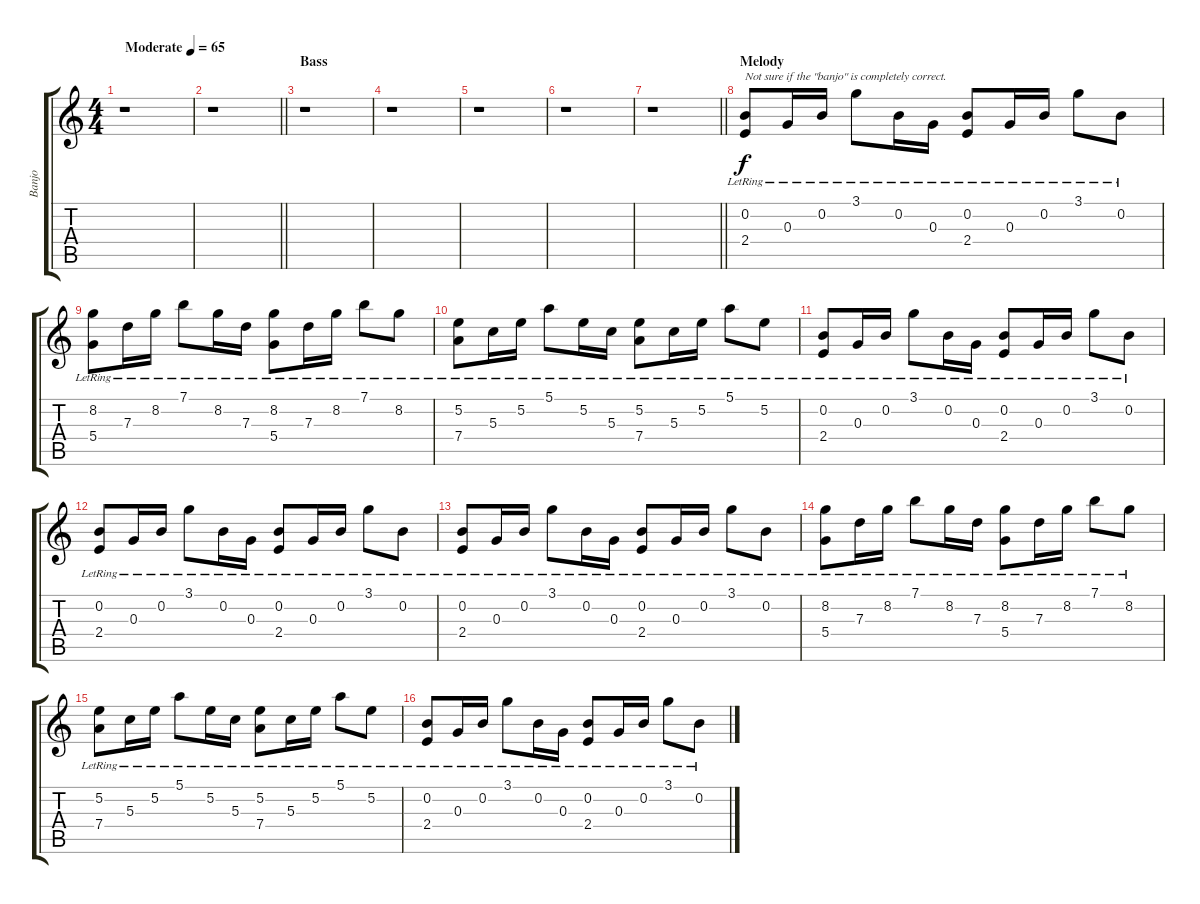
\track ("Banjo" "Banjo") {instrument banjo}
\staff {score tabs}
\tuning (E4 B3 G3 D3 A2 E2) {hide}
\displaytranspose 12
\ts (4 4)
\tempo (65 "Moderate")
\clef g2
\ks c
r.1{dy f instrument banjo} |
\barLineRight lightlight
r.1 |
\section ("" "Bass")
r.1 |
r.1 |
r.1 |
r.1 |
\barLineRight lightlight
r.1 |
\section ("" "Melody")
(0.2{lr} 2.4{lr}).8{txt "Not sure if the \"banjo\" is completely correct."} 0.3{lr}.16 0.2{lr}.16 3.1{lr}.8 0.2{lr}.16 0.3{lr}.16 (0.2{lr} 2.4{lr}).8 0.3{lr}.16 0.2{lr}.16 3.1{lr}.8 0.2{lr}.8 |
(8.2{lr} 5.4{lr}).8 7.3{lr}.16 8.2{lr}.16 7.1{lr}.8 8.2{lr}.16 7.3{lr}.16 (8.2{lr} 5.4{lr}).8 7.3{lr}.16 8.2{lr}.16 7.1{lr}.8 8.2{lr}.8 |
(5.2{lr} 7.4{lr}).8 5.3{lr}.16 5.2{lr}.16 5.1{lr}.8 5.2{lr}.16 5.3{lr}.16 (5.2{lr} 7.4{lr}).8 5.3{lr}.16 5.2{lr}.16 5.1{lr}.8 5.2{lr}.8 |
(0.2{lr} 2.4{lr}).8 0.3{lr}.16 0.2{lr}.16 3.1{lr}.8 0.2{lr}.16 0.3{lr}.16 (0.2{lr} 2.4{lr}).8 0.3{lr}.16 0.2{lr}.16 3.1{lr}.8 0.2{lr}.8 |
(0.2{lr} 2.4{lr}).8 0.3{lr}.16 0.2{lr}.16 3.1{lr}.8 0.2{lr}.16 0.3{lr}.16 (0.2{lr} 2.4{lr}).8 0.3{lr}.16 0.2{lr}.16 3.1{lr}.8 0.2{lr}.8 |
(0.2{lr} 2.4{lr}).8 0.3{lr}.16 0.2{lr}.16 3.1{lr}.8 0.2{lr}.16 0.3{lr}.16 (0.2{lr} 2.4{lr}).8 0.3{lr}.16 0.2{lr}.16 3.1{lr}.8 0.2{lr}.8 |
(8.2{lr} 5.4{lr}).8 7.3{lr}.16 8.2{lr}.16 7.1{lr}.8 8.2{lr}.16 7.3{lr}.16 (8.2{lr} 5.4{lr}).8 7.3{lr}.16 8.2{lr}.16 7.1{lr}.8 8.2{lr}.8 |
(5.2{lr} 7.4{lr}).8 5.3{lr}.16 5.2{lr}.16 5.1{lr}.8 5.2{lr}.16 5.3{lr}.16 (5.2{lr} 7.4{lr}).8 5.3{lr}.16 5.2{lr}.16 5.1{lr}.8 5.2{lr}.8 |
(0.2{lr} 2.4{lr}).8 0.3{lr}.16 0.2{lr}.16 3.1{lr}.8 0.2{lr}.16 0.3{lr}.16 (0.2{lr} 2.4{lr}).8 0.3{lr}.16 0.2{lr}.16 3.1{lr}.8 0.2{lr}.8
